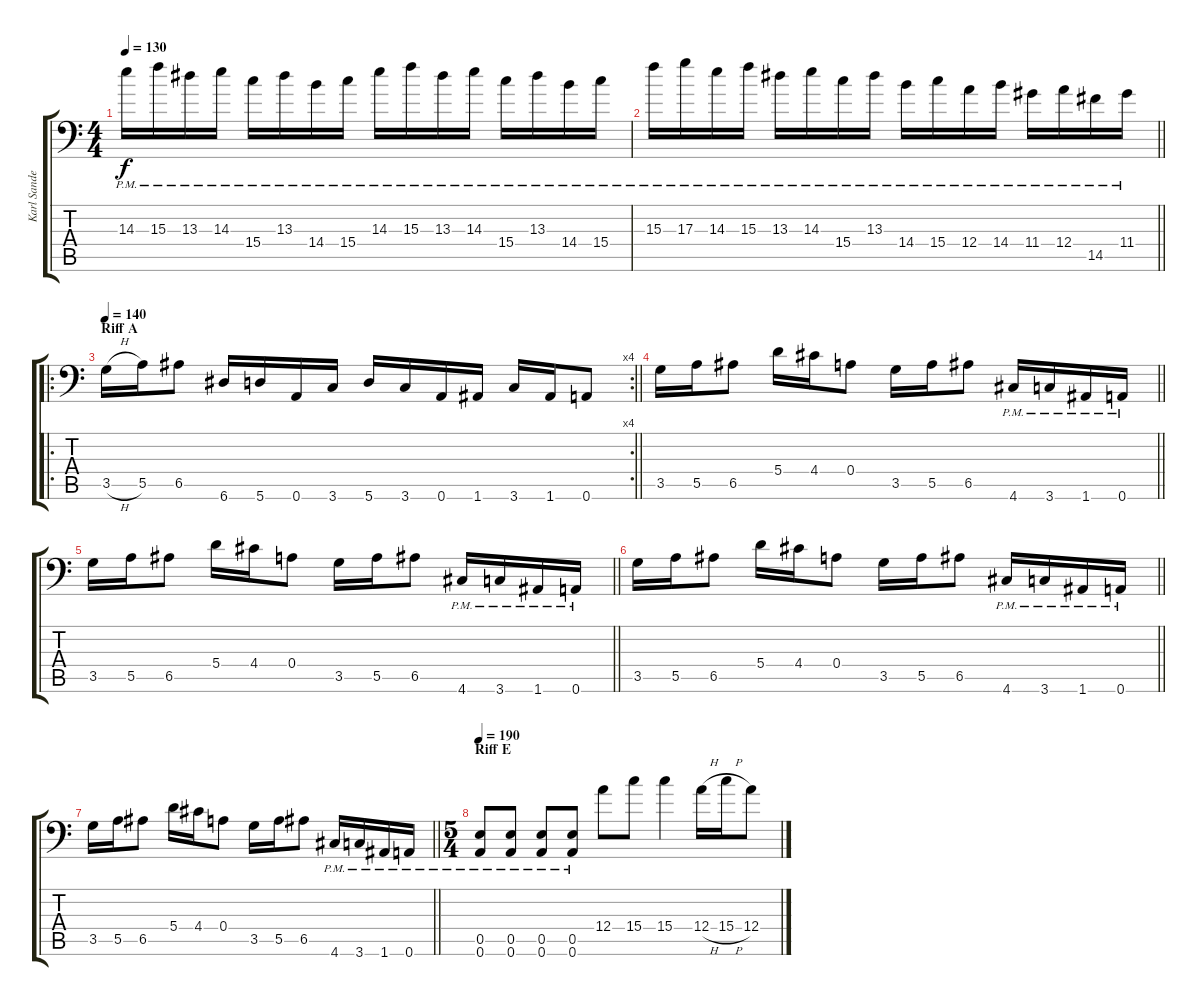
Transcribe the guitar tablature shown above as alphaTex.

\track ("Karl Sanders" "Karl Sande") {instrument distortionguitar}
\staff {score tabs}
\tuning (B3 Gb3 D3 A2 E2 A1) {hide}
\ts (4 4)
\tempo 130
\clef f4
\ks c
14.3{pm}.16{dy f} 15.3{pm}.16 13.3{pm}.16 14.3{pm}.16 15.4{pm}.16 13.3{pm}.16 14.4{pm}.16 15.4{pm}.16 14.3{pm}.16 15.3{pm}.16 13.3{pm}.16 14.3{pm}.16 15.4{pm}.16 13.3{pm}.16 14.4{pm}.16 15.4{pm}.16 |
\barLineRight lightlight
15.3{pm}.16 17.3{pm}.16 14.3{pm}.16 15.3{pm}.16 13.3{pm}.16 14.3{pm}.16 15.4{pm}.16 13.3{pm}.16 14.4{pm}.16 15.4{pm}.16 12.4{pm}.16 14.4{pm}.16 11.4{pm}.16 12.4{pm}.16 14.5{pm}.16 11.4{pm}.16 |
\ro
\rc 4
\section ("" "Riff A")
\tempo 140
\barLineRight lightlight
3.5{h}.16 5.5.16 6.5.8 6.6.16 5.6.16 0.6.16 3.6.16 5.6.16 3.6.16 0.6.16 1.6.16 3.6.16 1.6.16 0.6.8 |
\barLineRight lightlight
3.5.16 5.5.16 6.5.8 5.4.16 4.4.16 0.4.8 3.5.16 5.5.16 6.5.8 4.6{pm}.16 3.6{pm}.16 1.6{pm}.16 0.6{pm}.16 |
\barLineRight lightlight
3.5.16 5.5.16 6.5.8 5.4.16 4.4.16 0.4.8 3.5.16 5.5.16 6.5.8 4.6{pm}.16 3.6{pm}.16 1.6{pm}.16 0.6{pm}.16 |
\barLineRight lightlight
3.5.16 5.5.16 6.5.8 5.4.16 4.4.16 0.4.8 3.5.16 5.5.16 6.5.8 4.6{pm}.16 3.6{pm}.16 1.6{pm}.16 0.6{pm}.16 |
\barLineRight lightlight
3.5.16 5.5.16 6.5.8 5.4.16 4.4.16 0.4.8 3.5.16 5.5.16 6.5.8 4.6{pm}.16 3.6{pm}.16 1.6{pm}.16 0.6{pm}.16 |
\ts (5 4)
\section ("" "Riff E")
\tempo 190
(0.5{pm} 0.6{pm}).8 (0.5{pm} 0.6{pm}).8 (0.5{pm} 0.6{pm}).8 (0.5{pm} 0.6{pm}).8 12.4.8 15.4.8 15.4.4 12.4{h}.16 15.4{h}.16 12.4.8
